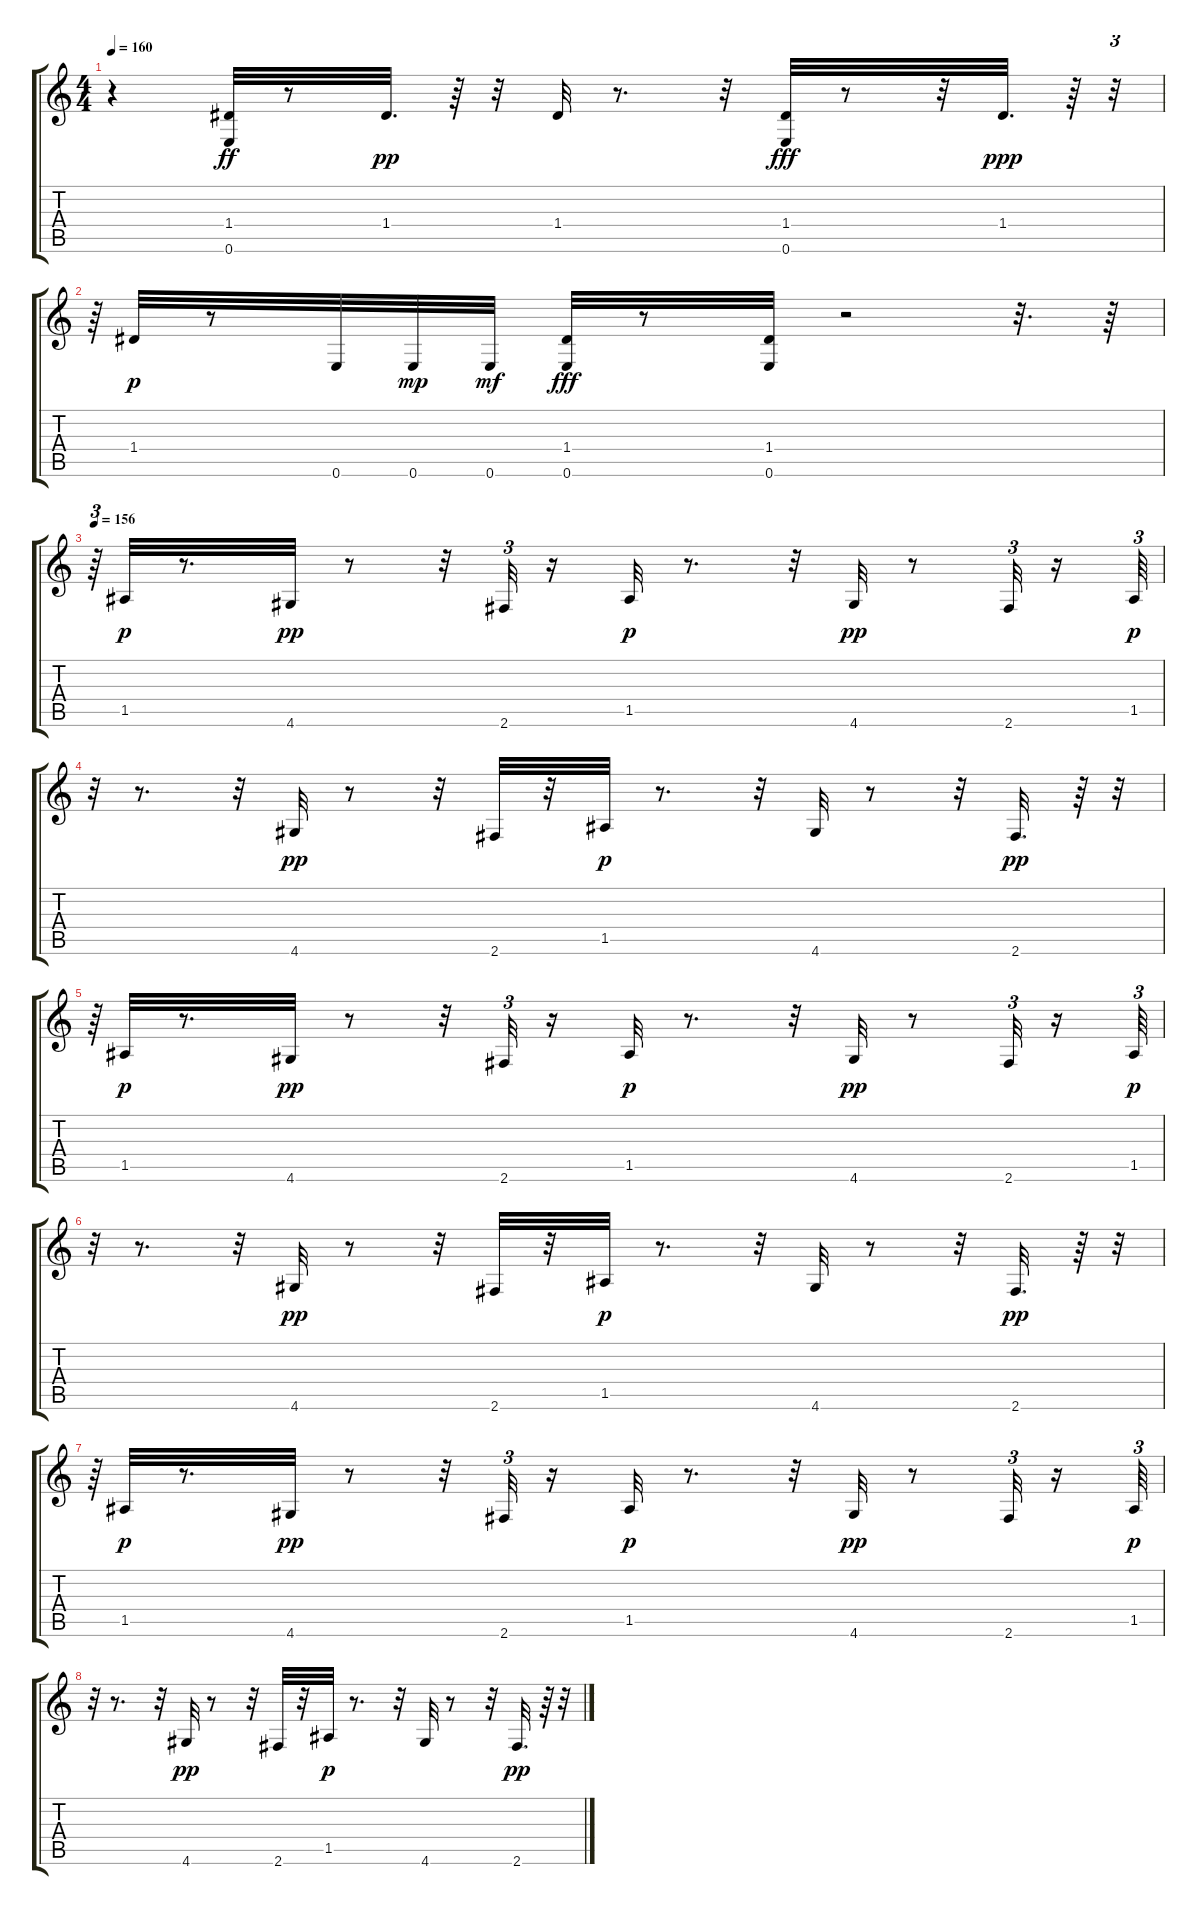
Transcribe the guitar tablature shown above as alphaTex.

\track "" {instrument acousticguitarsteel}
\staff {score tabs}
\tuning (E4 B3 G3 D3 A2 E2) {hide}
\ts (4 4)
\tempo 160
\clef g2
\ks c
r.4{dy mp} (1.4 0.6).32{dy ff} r.8 1.4.32{d dy pp} r.64 r.32 1.4.32 r.8{d} r.32 (1.4 0.6).32{dy fff} r.8 r.32 1.4.32{d dy ppp} r.64 r.32{tu (3 2)} |
r.64{tu (3 2)} 1.4.32{dy p} r.8 0.6.32 0.6.32{dy mp} 0.6.32{dy mf} (1.4 0.6).32{dy fff} r.8 (1.4 0.6).32 r.2 r.32{d} r.64 |
\tempo 156
r.64{tu (3 2)} 1.5.32{dy p} r.8{d} 4.6.32{dy pp} r.8 r.32 2.6.32{tu (3 2)} r.16 1.5.32{dy p} r.8{d} r.32 4.6.32{dy pp} r.8 2.6.32{tu (3 2)} r.16 1.5.64{tu (3 2) dy p} |
r.32{tu (3 2)} r.8{d} r.32 4.6.32{dy pp} r.8 r.32 2.6.32 r.32 1.5.32{dy p} r.8{d} r.32 4.6.32 r.8 r.32 2.6.32{d dy pp} r.64 r.32{tu (3 2)} |
r.64{tu (3 2)} 1.5.32{dy p} r.8{d} 4.6.32{dy pp} r.8 r.32 2.6.32{tu (3 2)} r.16 1.5.32{dy p} r.8{d} r.32 4.6.32{dy pp} r.8 2.6.32{tu (3 2)} r.16 1.5.64{tu (3 2) dy p} |
r.32{tu (3 2)} r.8{d} r.32 4.6.32{dy pp} r.8 r.32 2.6.32 r.32 1.5.32{dy p} r.8{d} r.32 4.6.32 r.8 r.32 2.6.32{d dy pp} r.64 r.32{tu (3 2)} |
r.64{tu (3 2)} 1.5.32{dy p} r.8{d} 4.6.32{dy pp} r.8 r.32 2.6.32{tu (3 2)} r.16 1.5.32{dy p} r.8{d} r.32 4.6.32{dy pp} r.8 2.6.32{tu (3 2)} r.16 1.5.64{tu (3 2) dy p} |
r.32{tu (3 2)} r.8{d} r.32 4.6.32{dy pp} r.8 r.32 2.6.32 r.32 1.5.32{dy p} r.8{d} r.32 4.6.32 r.8 r.32 2.6.32{d dy pp} r.64 r.32{tu (3 2)}
